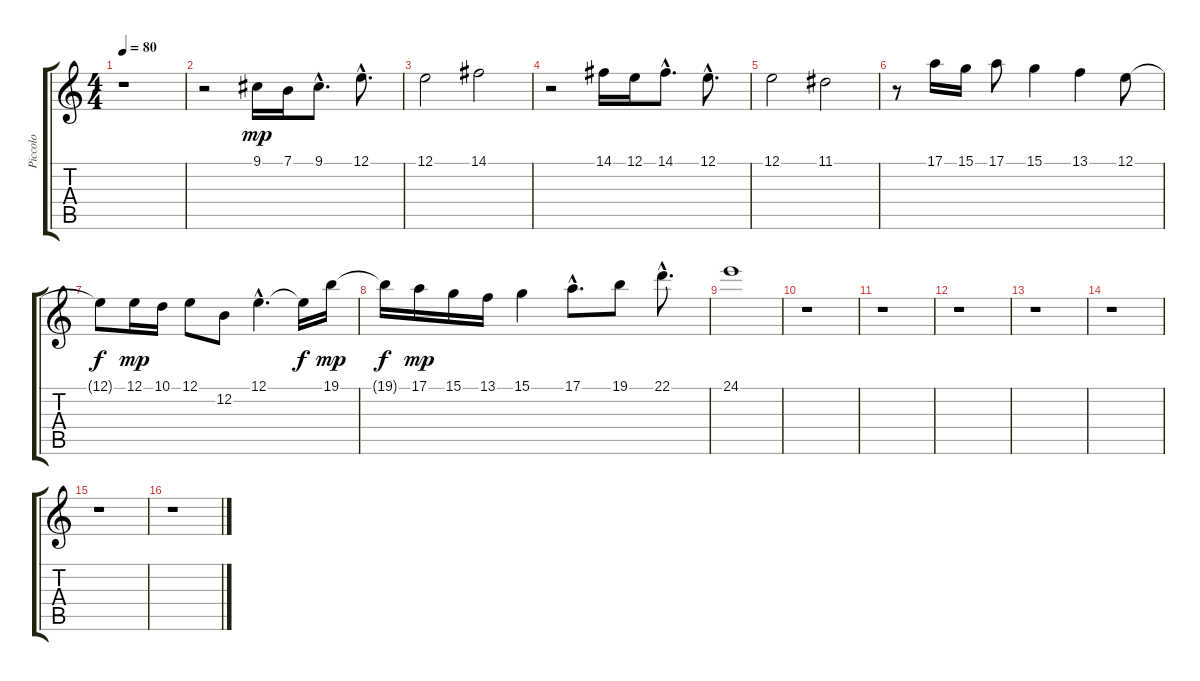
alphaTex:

\track ("Piccolo" "Piccolo") {instrument piccolo}
\staff {score tabs}
\tuning (E4 B3 G3 D3 A2 E2) {hide}
\ts (4 4)
\tempo 80
\clef g2
\ks c
r.1{dy mp instrument piccolo} |
r.2 9.1.16 7.1.16 9.1{hac}.8{d} 12.1{hac}.8{d} |
12.1.2 14.1.2 |
r.2 14.1.16 12.1.16 14.1{hac}.8{d} 12.1{hac}.8{d} |
12.1.2 11.1.2 |
r.8 17.1.16 15.1.16 17.1.8 15.1.4 13.1.4 12.1.8 |
12.1{t}.8{dy f} 12.1.16{dy mp} 10.1.16 12.1.8 12.2.8 12.1{hac}.4{d} 12.1{t}.16{dy f} 19.1.16{dy mp} |
19.1{t}.16{dy f} 17.1.16{dy mp} 15.1.16 13.1.16 15.1.4 17.1{hac}.8{d} 19.1.8 22.1{hac}.8{d} |
24.1.1 |
r.1 |
r.1 |
r.1 |
r.1 |
r.1 |
r.1 |
r.1
